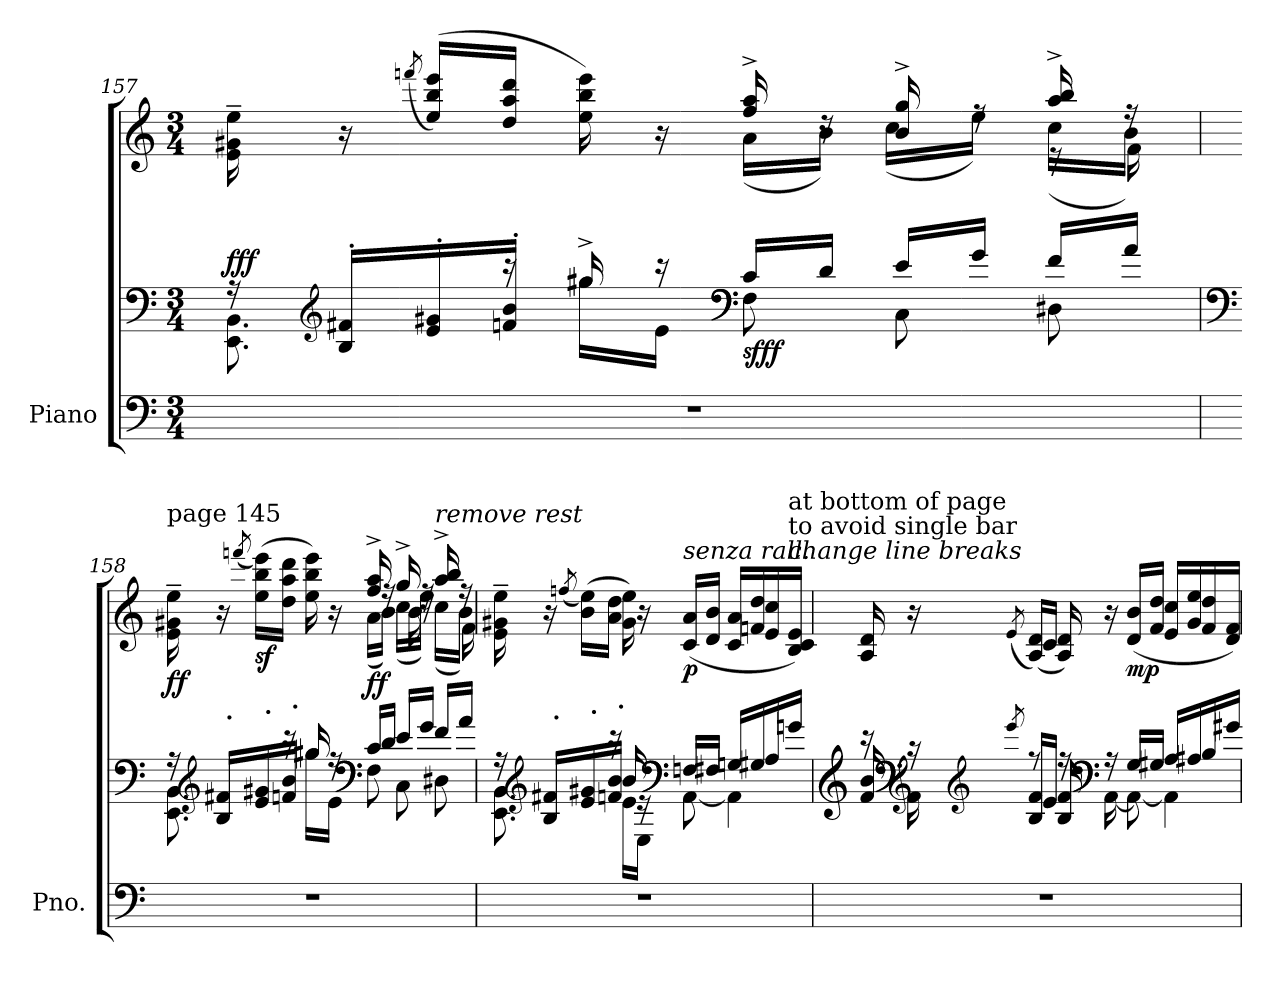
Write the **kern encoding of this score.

**kern	**kern	**kern	**dynam
*part1	*part1	*part1	*part1
*staff3	*staff2	*staff1	*staff1/2/3
*I"Piano	*	*	*
*I'Pno.	*	*	*
*clefF4	*clefF4	*clefG2	*
*k[]	*k[]	*k[]	*
*M3/4	*M3/4	*M3/4	*
=157	=157	=157	=157
*	*^	*^	*
*	*	*	*	*^	*
!	!	!	!	!	!	!LO:DY:a=2
2.r	16r	8.EE\ 8.BB\	16e\~ 16g#X\~ 16ee\~	4ryy	2ryy	fff
*	*clefG2	*	*	*	*	*
.	16B/' 16f#X/'LL	.	16r	.	.	.
.	.	.	(<8qfffn/	.	.	.
!	!	!	!	!	!	!LO:DY:b
!	!	!	!	!	!	!LO:DY:n=1:b
!	!	!	!	!	!	!LO:DY:n=2:b
.	16e/' 16g#X/'	.	(>16ee/ 16bb/ 16eee/LL)	.	.	sf sf sf
.	16fn/' 16b/'JJ	16rccc	16dd/ 16aa/ 16ddd/JJ	.	.	.
.	16gg#X^/	16gg#\LL	16ee\ 16bb\ 16eee\)	8rgyy	.	.
.	16r	16e\JJ	16r	.	.	.
*	*clefF4	*	*	*	*	*
!	!	!	!	!	!	!LO:DY:n=3:b=2
!	!	!	!	!	!	!LO:DY:n=4:b
.	16c/LL	8F\	16ff/^ 16aa/^	(>16a\LL	.	sf ff
.	16d/JJ	.	16rdd	16b\JJ)	.	.
.	16e/LL	8C\	16b/^ 16gg/^	(>16cc\LL	8rcyy	.
.	16g#/JJ	.	16rff	16ee\JJ)	.	.
.	16f/LL	8D#X\	16aa/^ 16bb/^	(>16cc\LL	16re	.
.	16a/JJ	.	16rff	16b\JJ)	16f\	.
!!LO:PB:g=z	!!	!!
=158	=158	=158	=158	=158	=158	=158
*	*clefF4	*	*	*	*	*
!	!	!	!LO:TX:a:t=page 145	!	!	!
!	!	!	!	!	!	!LO:DY:b
2.r	16r	8.EE\ 8.BB\	16e\~ 16g#X\~ 16ee\~	4.ryy	2ryy	ff
*	*clefG2	*	*	*	*	*
.	16B/' 16f#X/'LL	.	16r	.	.	.
.	.	.	(<8qfffn/	.	.	.
!	!	!	!	!	!	!LO:DY:b
.	16e/' 16g#X/'	.	(>16ee\ 16bb\ 16eee\LL)	.	.	sf
.	16fn/' 16b/'JJ	16rccc	16dd\ 16aa\ 16ddd\JJ	.	.	.
.	16gg#X/	16gg#\LL	16ee\ 16bb\ 16eee\)	.	.	.
.	16rff	16e\JJ	16r	.	.	.
*	*clefF4	*	*	*	*	*
!	!	!	!	!	!	!LO:DY:b
.	16c/LL	8F\	16ff/^ 16aa/^	(>16a\LL	.	ff
.	16d/JJ	.	16rff	16b\JJ)	.	.
.	16e/LL	8C\	16gg^/	(>16cc\LL	16b\	.
.	16g#/JJ	.	16rff	16ee\JJ)	16rdd	.
!	!	!	!LO:TX:a:i:t=remove rest	!	!	!
.	16f/LL	8D#X\	16aa/^ 16bb/^	(>16cc\LL	16ryy	.
.	16a/JJ	.	16rff	16b\JJ)	16f\	.
=159	=159	=159	=159	=159	=159	=159
*	*	*	*v	*v	*v	*
2.r	16r	8.EE\ 8.BB\	16e\~ 16g#X\~ 16ee\~	.
*	*clefG2	*	*	*
.	16B/' 16f#X/'LL	.	16r	.
.	.	.	(<8qffn/	.
.	16e/' 16g#X/'	.	(>16b\ 16ee\LL)	.
.	16fn/' 16b/'JJ	16rccc	16a\ 16dd\JJ	.
.	16b/	16e\LL	16g#\ 16ee\)	.
.	16re	16E\JJ	16r	.
*	*clefF4	*	*	*
!	!	!	!LO:TX:a:i:t=senza rall.	!
!	!	!	!	!LO:DY:b
.	16Fn/LL	[8AA\	(>16c/ 16a/LL	p
.	16F#X/JJ	.	16d/ 16b/JJ	.
.	16Gn/LL	4AA\]	16c/ 16a/LL	.
.	16G#X/	.	16fn/ 16dd/	.
.	16A/	.	16e/ 16cc/	.
!	!	!	!LO:TX:a:i:t=change line breaks	!
!	!	!	!LO:TX:a:t=to avoid single bar	!
!	!	!	!LO:TX:a:t=at bottom of page	!
.	16gn/JJ	.	16B/ 16c/ 16e/JJ)	.
!!LO:LB:g=z
=160	=160	=160	=160	=160
*	*clefG2	*	*	*
2.r	16f/ 16b/	16rccc	16A/ 16d/	.
*	*clefF4	*	*	*
.	16r	16AA\	16r	.
.	8qg/	.	.	.
*	*clefG2	*	*	*
.	.	.	(<8qe/	.
.	16B/ 16f/LL	8rff	(<16A/ 16d/LL)	.
.	16e/JJ	.	16c/JJ	.
.	16B/ 16f/	16rff	16A/ 16d/)	.
*	*clefF4	*	*	*
.	16r	[16AA\	16r	.
!	!	!	!	!LO:DY:b
.	16G/LL	8AA\_	(>16d/ 16b/LL	mp
.	16G#X/JJ	.	16f/ 16dd/JJ	.
.	16A/LL	4AA\]	16e/ 16cc/LL	.
.	16A#X/	.	16g/ 16ee/	.
.	16B/	.	16f/ 16dd/	.
.	16g#X/JJ	.	16d/ 16f/JJ)	.
*	*v	*v	*	*
=	=	=	=
*-	*-	*-	*-
